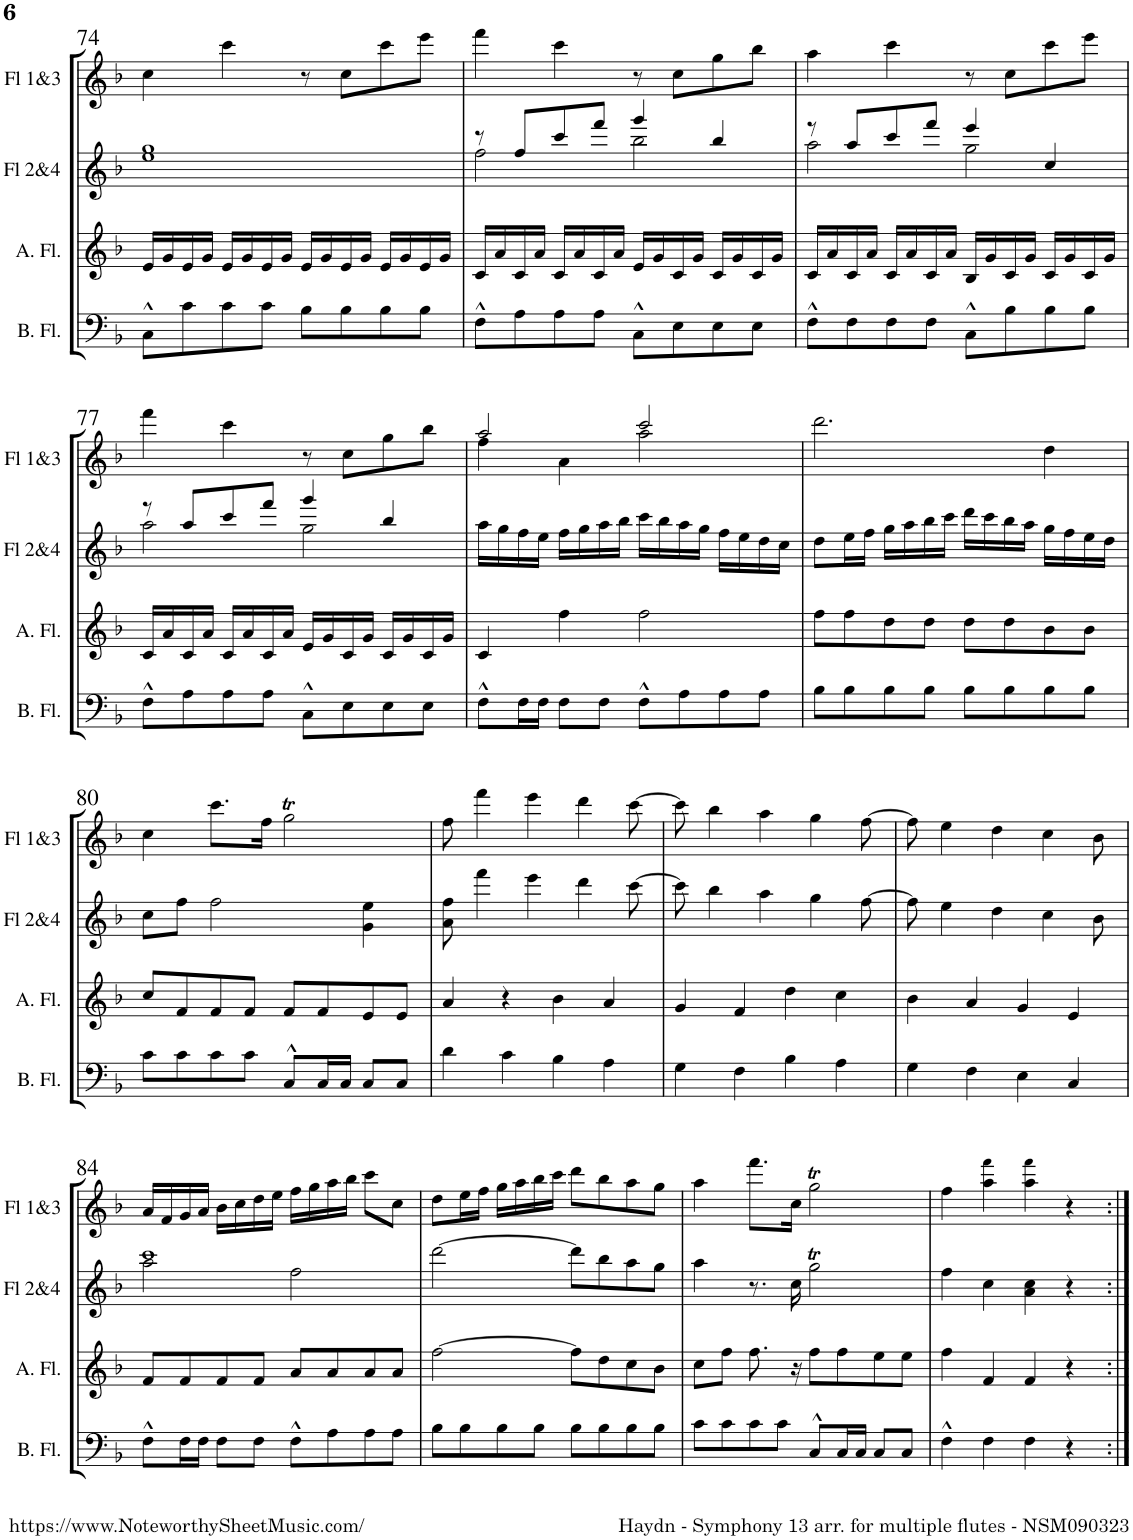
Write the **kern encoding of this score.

**kern	**kern	**kern	**kern	**kern
*part5	*part4	*part3	*part2	*part1
*staff5	*staff4	*staff3	*staff2	*staff1
*I"Bass Flute	*I"Alto Flute	*I"Flute 2b	*I"Flutes 2&amp;4	*I"Flutes 1&amp;3
*I'B. Fl.	*I'A. Fl.	*I'Fl 2b	*I'Fl 2&amp;4	*I'Fl 1&amp;3
!!LO:PB:g=z
*clefF4	*clefG2	*clefG2	*clefG2	*clefG2
*k[b-]	*k[b-]	*k[b-]	*k[b-]	*k[b-]
*M4/4	*M4/4	*M4/4	*M4/4	*M4/4
*met(c)	*met(c)	*met(c)	*met(c)	*met(c)
=74	=74	=74	=74	=74
8C^^\L	16e/LL	1ee	1ee 1gg	4cc\
.	16g/	.	.	.
8c\	16e/	.	.	.
.	16g/JJ	.	.	.
8c\	16e/LL	.	.	4ccc\
.	16g/	.	.	.
8c\J	16e/	.	.	.
.	16g/JJ	.	.	.
8B-\L	16e/LL	.	.	8r
.	16g/	.	.	.
8B-\	16e/	.	.	8cc\L
.	16g/JJ	.	.	.
8B-\	16e/LL	.	.	8ccc\
.	16g/	.	.	.
8B-\J	16e/	.	.	8eee\J
.	16g/JJ	.	.	.
=75	=75	=75	=75	=75
*	*	*	*^	*
8F^^\L	16c/LL	2ff	8r	2ff\	4fff\
.	16a/	.	.	.	.
8A\	16c/	.	8ff/L	.	.
.	16a/JJ	.	.	.	.
8A\	16c/LL	.	8ccc/	.	4ccc\
.	16a/	.	.	.	.
8A\J	16c/	.	8fff/J	.	.
.	16a/JJ	.	.	.	.
8C^^\L	16e/LL	2bb-	4ggg/	2bb-\	8r
.	16g/	.	.	.	.
8E\	16c/	.	.	.	8cc\L
.	16g/JJ	.	.	.	.
8E\	16c/LL	.	4bb-/	.	8gg\
.	16g/	.	.	.	.
8E\J	16c/	.	.	.	8bb-\J
.	16g/JJ	.	.	.	.
=76	=76	=76	=76	=76	=76
8F^^\L	16c/LL	2aa	8r	2aa\	4aa\
.	16a/	.	.	.	.
8F\	16c/	.	8aa/L	.	.
.	16a/JJ	.	.	.	.
8F\	16c/LL	.	8ccc/	.	4ccc\
.	16a/	.	.	.	.
8F\J	16c/	.	8fff/J	.	.
.	16a/JJ	.	.	.	.
8C^^\L	16B-/LL	2gg	4eee/	2gg\	8r
.	16g/	.	.	.	.
8B-\	16c/	.	.	.	8cc\L
.	16g/JJ	.	.	.	.
8B-\	16c/LL	.	4cc/	.	8ccc\
.	16g/	.	.	.	.
8B-\J	16c/	.	.	.	8eee\J
.	16g/JJ	.	.	.	.
!!LO:LB:g=z
=77	=77	=77	=77	=77	=77
8F^^\L	16c/LL	2aa	8r	2aa\	4fff\
.	16a/	.	.	.	.
8A\	16c/	.	8aa/L	.	.
.	16a/JJ	.	.	.	.
8A\	16c/LL	.	8ccc/	.	4ccc\
.	16a/	.	.	.	.
8A\J	16c/	.	8fff/J	.	.
.	16a/JJ	.	.	.	.
8C^^\L	16e/LL	2gg	4ggg/	2gg\	8r
.	16g/	.	.	.	.
8E\	16c/	.	.	.	8cc\L
.	16g/JJ	.	.	.	.
8E\	16c/LL	.	4bb-/	.	8gg\
.	16g/	.	.	.	.
8E\J	16c/	.	.	.	8bb-\J
.	16g/JJ	.	.	.	.
*	*	*	*v	*v	*
=78	=78	=78	=78	=78
*	*	*	*	*^
8F^^\L	4c/	1r	16aa\LL	2aa/	4ff\
.	.	.	16gg\	.	.
16F\L	.	.	16ff\	.	.
16F\JJ	.	.	16ee\JJ	.	.
8F\L	4ff\	.	16ff\LL	.	4a\
.	.	.	16gg\	.	.
8F\J	.	.	16aa\	.	.
.	.	.	16bb-\JJ	.	.
8F^^\L	2ff\	.	16ccc\LL	2ccc/	2aa\
.	.	.	16bb-\	.	.
8A\	.	.	16aa\	.	.
.	.	.	16gg\JJ	.	.
8A\	.	.	16ff\LL	.	.
.	.	.	16ee\	.	.
8A\J	.	.	16dd\	.	.
.	.	.	16cc\JJ	.	.
*	*	*	*	*v	*v
=79	=79	=79	=79	=79
8B-\L	8ff\L	1r	8dd\L	2.ddd\
8B-\	8ff\	.	16ee\L	.
.	.	.	16ff\JJ	.
8B-\	8dd\	.	16gg\LL	.
.	.	.	16aa\	.
8B-\J	8dd\J	.	16bb-\	.
.	.	.	16ccc\JJ	.
8B-\L	8dd\L	.	16ddd\LL	.
.	.	.	16ccc\	.
8B-\	8dd\	.	16bb-\	.
.	.	.	16aa\JJ	.
8B-\	8b-\	.	16gg\LL	4dd\
.	.	.	16ff\	.
8B-\J	8b-\J	.	16ee\	.
.	.	.	16dd\JJ	.
!!LO:LB:g=z
=80	=80	=80	=80	=80
8c\L	8cc/L	1r	8cc\L	4cc\
8c\	8f/	.	8ff\J	.
8c\	8f/	.	2ff\	8.ccc\L
8c\J	8f/J	.	.	.
.	.	.	.	16ff\Jk
8C^^/L	8f/L	.	.	2ggT\
16C/L	8f/	.	.	.
16C/JJ	.	.	.	.
8C/L	8e/	.	4g\ 4ee\	.
8C/J	8e/J	.	.	.
=81	=81	=81	=81	=81
4d\	4a/	1r	8a\ 8ff\	8ff\
.	.	.	4fff\	4fff\
4c\	4r	.	.	.
.	.	.	4eee\	4eee\
4B-\	4b-\	.	.	.
.	.	.	4ddd\	4ddd\
4A\	4a/	.	.	.
.	.	.	[8ccc\	[8ccc\
=82	=82	=82	=82	=82
4G\	4g/	1r	8ccc\]	8ccc\]
.	.	.	4bb-\	4bb-\
4F\	4f/	.	.	.
.	.	.	4aa\	4aa\
4B-\	4dd\	.	.	.
.	.	.	4gg\	4gg\
4A\	4cc\	.	.	.
.	.	.	[8ff\	[8ff\
=83	=83	=83	=83	=83
4G\	4b-\	1r	8ff\]	8ff\]
.	.	.	4ee\	4ee\
4F\	4a/	.	.	.
.	.	.	4dd\	4dd\
4E\	4g/	.	.	.
.	.	.	4cc\	4cc\
4C/	4e/	.	.	.
.	.	.	8b-\	8b-\
!!LO:LB:g=z
=84	=84	=84	=84	=84
*	*	*	*^	*
8F^^\L	8f/L	1r	1ccc	2aa\	16a/LL
.	.	.	.	.	16f/
16F\L	8f/	.	.	.	16g/
16F\JJ	.	.	.	.	16a/JJ
8F\L	8f/	.	.	.	16b-\LL
.	.	.	.	.	16cc\
8F\J	8f/J	.	.	.	16dd\
.	.	.	.	.	16ee\JJ
8F^^\L	8a/L	.	.	2ff\	16ff\LL
.	.	.	.	.	16gg\
8A\	8a/	.	.	.	16aa\
.	.	.	.	.	16bb-\JJ
8A\	8a/	.	.	.	8ccc\L
8A\J	8a/J	.	.	.	8cc\J
*	*	*	*v	*v	*
=85	=85	=85	=85	=85
8B-\L	[2ff\	1r	[2ddd\	8dd\L
8B-\	.	.	.	16ee\L
.	.	.	.	16ff\JJ
8B-\	.	.	.	16gg\LL
.	.	.	.	16aa\
8B-\J	.	.	.	16bb-\
.	.	.	.	16ccc\JJ
8B-\L	8ff\L]	.	8ddd\L]	8ddd\L
8B-\	8dd\	.	8bb-\	8bb-\
8B-\	8cc\	.	8aa\	8aa\
8B-\J	8b-\J	.	8gg\J	8gg\J
=86	=86	=86	=86	=86
8c\L	8cc\L	1r	4aa\	4aa\
8c\	8ff\J	.	.	.
8c\	8.ff\	.	8.r	8.fff\L
8c\J	.	.	.	.
.	16r	.	16cc\	16cc\Jk
8C^^/L	8ff\L	.	2ggT\	2ggT\
16C/L	8ff\	.	.	.
16C/JJ	.	.	.	.
8C/L	8ee\	.	.	.
8C/J	8ee\J	.	.	.
=87	=87	=87	=87	=87
4F^^\	4ff\	1r	4ff\	4ff\
4F\	4f/	.	4cc\	4aa\ 4fff!\
4F\	4f/	.	4a\ 4cc\	4aa\ 4fff!\
4r	4r	.	4r	4r
=:|!	=:|!	=:|!	=:|!	=:|!
*-	*-	*-	*-	*-
